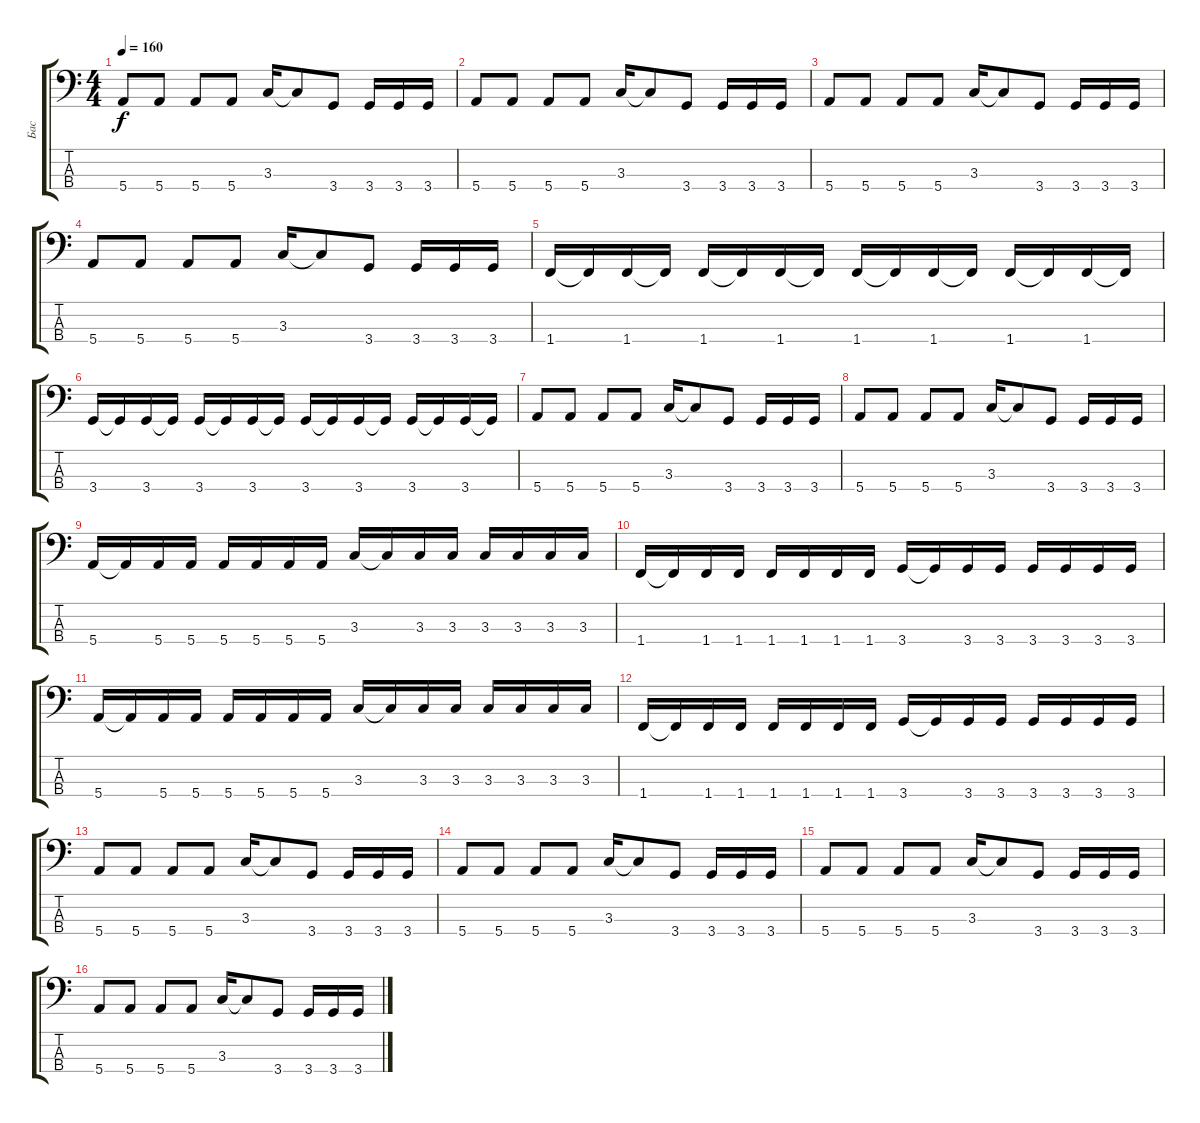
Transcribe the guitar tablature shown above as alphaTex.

\track ("Бас" "Бас") {instrument acousticguitarsteel}
\staff {score tabs}
\tuning (G2 D2 A1 E1) {hide}
\ts (4 4)
\tempo 160
\clef f4
\ks c
5.4.8{dy f} 5.4.8 5.4.8 5.4.8 3.3.16 3.3{t}.8 3.4.8 3.4.16 3.4.16 3.4.16 |
5.4.8 5.4.8 5.4.8 5.4.8 3.3.16 3.3{t}.8 3.4.8 3.4.16 3.4.16 3.4.16 |
5.4.8 5.4.8 5.4.8 5.4.8 3.3.16 3.3{t}.8 3.4.8 3.4.16 3.4.16 3.4.16 |
5.4.8 5.4.8 5.4.8 5.4.8 3.3.16 3.3{t}.8 3.4.8 3.4.16 3.4.16 3.4.16 |
1.4.16 1.4{t}.16 1.4.16 1.4{t}.16 1.4.16 1.4{t}.16 1.4.16 1.4{t}.16 1.4.16 1.4{t}.16 1.4.16 1.4{t}.16 1.4.16 1.4{t}.16 1.4.16 1.4{t}.16 |
3.4.16 3.4{t}.16 3.4.16 3.4{t}.16 3.4.16 3.4{t}.16 3.4.16 3.4{t}.16 3.4.16 3.4{t}.16 3.4.16 3.4{t}.16 3.4.16 3.4{t}.16 3.4.16 3.4{t}.16 |
5.4.8 5.4.8 5.4.8 5.4.8 3.3.16 3.3{t}.8 3.4.8 3.4.16 3.4.16 3.4.16 |
5.4.8 5.4.8 5.4.8 5.4.8 3.3.16 3.3{t}.8 3.4.8 3.4.16 3.4.16 3.4.16 |
5.4.16 5.4{t}.16 5.4.16 5.4.16 5.4.16 5.4.16 5.4.16 5.4.16 3.3.16 3.3{t}.16 3.3.16 3.3.16 3.3.16 3.3.16 3.3.16 3.3.16 |
1.4.16 1.4{t}.16 1.4.16 1.4.16 1.4.16 1.4.16 1.4.16 1.4.16 3.4.16 3.4{t}.16 3.4.16 3.4.16 3.4.16 3.4.16 3.4.16 3.4.16 |
5.4.16 5.4{t}.16 5.4.16 5.4.16 5.4.16 5.4.16 5.4.16 5.4.16 3.3.16 3.3{t}.16 3.3.16 3.3.16 3.3.16 3.3.16 3.3.16 3.3.16 |
1.4.16 1.4{t}.16 1.4.16 1.4.16 1.4.16 1.4.16 1.4.16 1.4.16 3.4.16 3.4{t}.16 3.4.16 3.4.16 3.4.16 3.4.16 3.4.16 3.4.16 |
5.4.8 5.4.8 5.4.8 5.4.8 3.3.16 3.3{t}.8 3.4.8 3.4.16 3.4.16 3.4.16 |
5.4.8 5.4.8 5.4.8 5.4.8 3.3.16 3.3{t}.8 3.4.8 3.4.16 3.4.16 3.4.16 |
5.4.8 5.4.8 5.4.8 5.4.8 3.3.16 3.3{t}.8 3.4.8 3.4.16 3.4.16 3.4.16 |
5.4.8 5.4.8 5.4.8 5.4.8 3.3.16 3.3{t}.8 3.4.8 3.4.16 3.4.16 3.4.16
